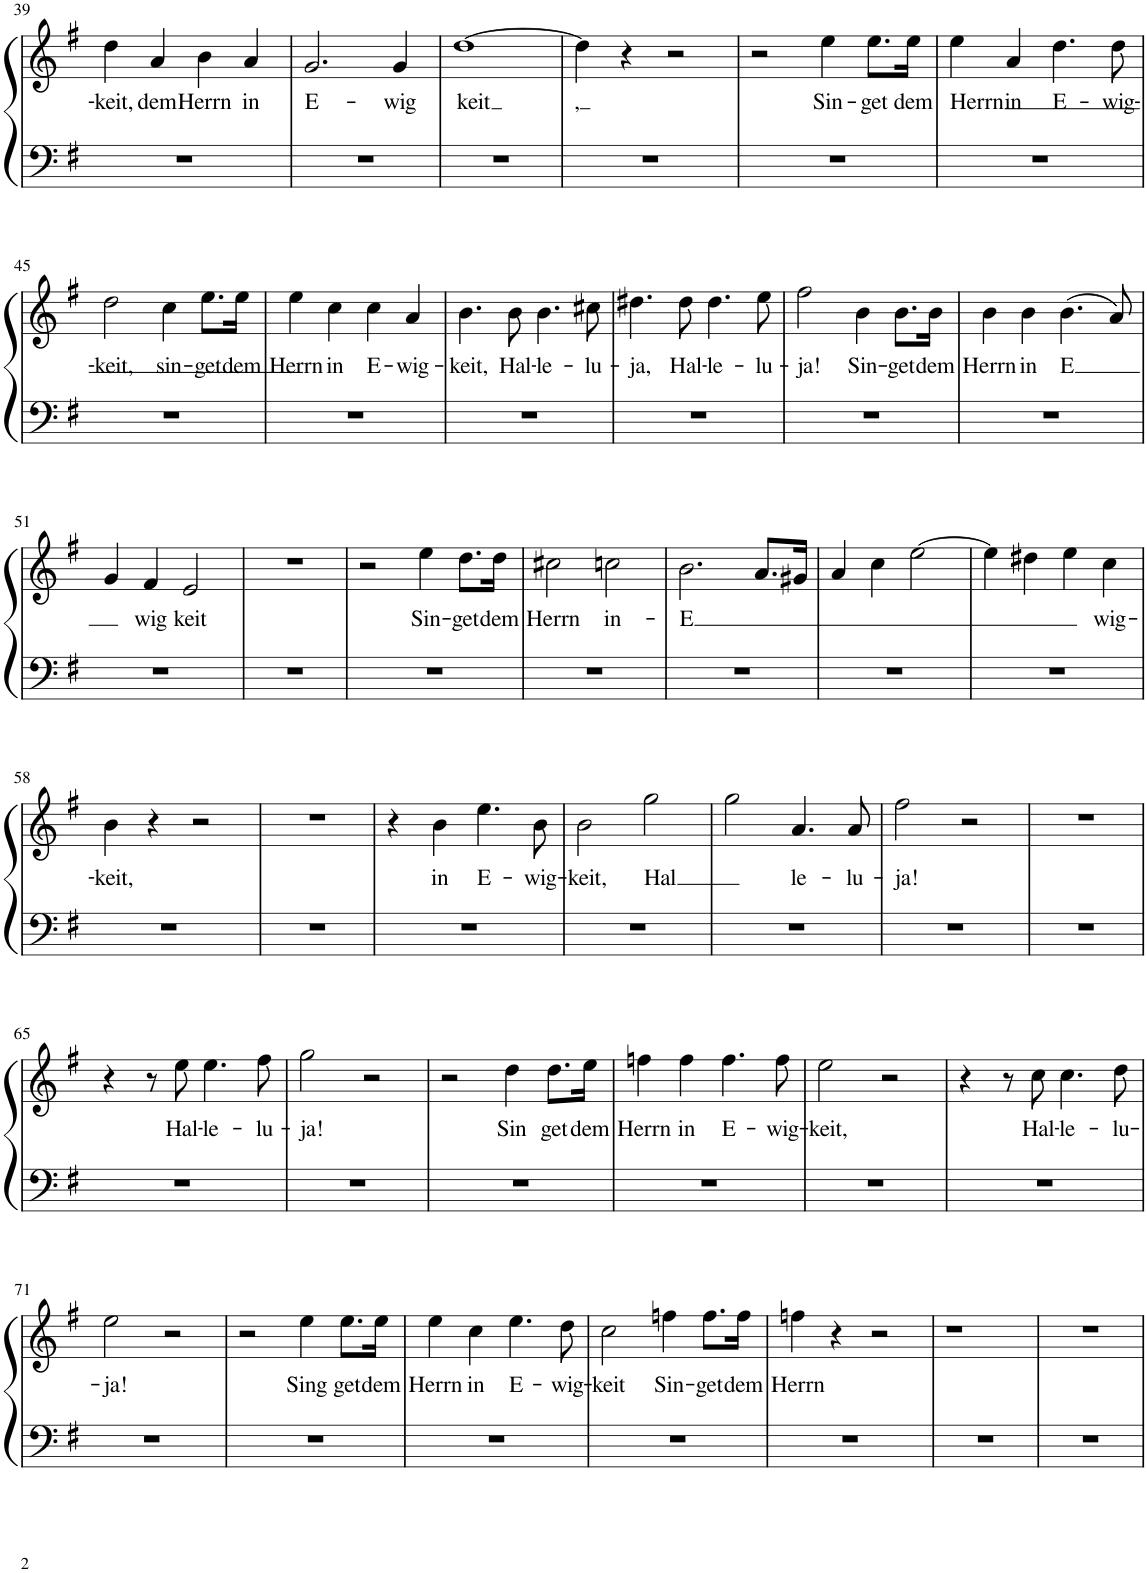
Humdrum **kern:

**kern	**kern	**text
*part1	*part1	*part1
*staff2	*staff1	*staff1
*I"Piano	*	*
*I'Pno.	*	*
!!LO:PB:g=z
*clefF4	*clefG2	*
*k[f#]	*k[f#]	*
*M2/2	*M2/2	*
*met(c|)	*met(c|)	*
=39	=39	=39
!	!	!LO:LY:b
1r	4dd\	-keit,
!	!	!LO:LY:b
.	4a/	dem
!	!	!LO:LY:b
.	4b\	Herrn
!	!	!LO:LY:b
.	4a/	in
=40	=40	=40
!	!	!LO:LY:b
1r	2.g/	E-
!	!	!LO:LY:b
.	4g/	-wig
=41	=41	=41
!	!	!LO:LY:b
1r	[1dd	keit
=42	=42	=42
!	!	!LO:LY:b
1r	4dd\]	,
.	4r	.
.	2r	.
=43	=43	=43
1r	2r	.
!	!	!LO:LY:b
.	4ee\	Sin-
!	!	!LO:LY:b
.	8.ee\L	-get
!	!	!LO:LY:b
.	16ee\Jk	dem
=44	=44	=44
!	!	!LO:LY:b
1r	4ee\	Herrn
!	!	!LO:LY:b
.	4a/	in
!	!	!LO:LY:b
.	4.dd\	E-
!	!	!LO:LY:b
.	8dd\	-wig-
!!LO:LB:g=z
=45	=45	=45
!	!	!LO:LY:b
1r	2dd\	-keit,
!	!	!LO:LY:b
.	4cc\	sin-
!	!	!LO:LY:b
.	8.ee\L	-get
!	!	!LO:LY:b
.	16ee\Jk	dem
=46	=46	=46
!	!	!LO:LY:b
1r	4ee\	Herrn
!	!	!LO:LY:b
.	4cc\	in
!	!	!LO:LY:b
.	4cc\	E-
!	!	!LO:LY:b
.	4a/	-wig-
=47	=47	=47
!	!	!LO:LY:b
1r	4.b\	-keit,
!	!	!LO:LY:b
.	8b\	Hal-
!	!	!LO:LY:b
.	4.b\	-le-
!	!	!LO:LY:b
.	8cc#X\	-lu-
=48	=48	=48
!	!	!LO:LY:b
1r	4.dd#X\	-ja,
!	!	!LO:LY:b
.	8dd#\	Hal-
!	!	!LO:LY:b
.	4.dd#\	-le-
!	!	!LO:LY:b
.	8ee\	-lu-
=49	=49	=49
!	!	!LO:LY:b
1r	2ff#\	-ja!
!	!	!LO:LY:b
.	4b\	-Sin-
!	!	!LO:LY:b
.	8.b\L	-get
!	!	!LO:LY:b
.	16b\Jk	dem
=50	=50	=50
!	!	!LO:LY:b
1r	4b\	Herrn
!	!	!LO:LY:b
.	4b\	in
!	!	!LO:LY:b
.	(4.b\	E
.	8a/)	.
!!LO:LB:g=z
=51	=51	=51
1r	4g/	.
!	!	!LO:LY:b
.	4f#/	wig
!	!	!LO:LY:b
.	2e/	keit
=52	=52	=52
1r	1r	.
=53	=53	=53
1r	2r	.
!	!	!LO:LY:b
.	4ee\	Sin-
!	!	!LO:LY:b
.	8.dd\L	-get
!	!	!LO:LY:b
.	16dd\Jk	dem
=54	=54	=54
!	!	!LO:LY:b
1r	2cc#X\	Herrn
!	!	!LO:LY:b
.	2ccn\	in-
=55	=55	=55
!	!	!LO:LY:b
1r	2.b\	-E
.	8.a/L	.
.	16g#X/Jk	.
=56	=56	=56
1r	4a/	.
.	4cc\	.
.	[2ee\	.
=57	=57	=57
1r	4ee\]	.
.	4dd#X\	.
.	4ee\	.
!	!	!LO:LY:b
.	4cc\	wig-
!!LO:LB:g=z
=58	=58	=58
!	!	!LO:LY:b
1r	4b\	-keit,
.	4r	.
.	2r	.
=59	=59	=59
1r	1r	.
=60	=60	=60
1r	4r	.
!	!	!LO:LY:b
.	4b\	in
!	!	!LO:LY:b
.	4.ee\	E-
!	!	!LO:LY:b
.	8b\	-wig-
=61	=61	=61
!	!	!LO:LY:b
1r	2b\	-keit,
!	!	!LO:LY:b
.	2gg\	-Hal
=62	=62	=62
1r	2gg\	.
!	!	!LO:LY:b
.	4.a/	le-
!	!	!LO:LY:b
.	8a/	-lu-
=63	=63	=63
!	!	!LO:LY:b
1r	2ff#\	-ja!
.	2r	.
=64	=64	=64
1r	1r	.
!!LO:LB:g=z
=65	=65	=65
1r	4r	.
.	8r	.
!	!	!LO:LY:b
.	8ee\	Hal-
!	!	!LO:LY:b
.	4.ee\	-le-
!	!	!LO:LY:b
.	8ff#\	-lu-
=66	=66	=66
!	!	!LO:LY:b
1r	2gg\	-ja!
.	2r	.
=67	=67	=67
1r	2r	.
!	!	!LO:LY:b
.	4dd\	Sin
!	!	!LO:LY:b
.	8.dd\L	get
!	!	!LO:LY:b
.	16ee\Jk	dem
=68	=68	=68
!	!	!LO:LY:b
1r	4ffn\	Herrn
!	!	!LO:LY:b
.	4ff\	in
!	!	!LO:LY:b
.	4.ff\	E-
!	!	!LO:LY:b
.	8ff\	-wig-
=69	=69	=69
!	!	!LO:LY:b
1r	2ee\	-keit,
.	2r	.
=70	=70	=70
1r	4r	.
.	8r	.
!	!	!LO:LY:b
.	8cc\	Hal-
!	!	!LO:LY:b
.	4.cc\	-le-
!	!	!LO:LY:b
.	8dd\	-lu-
!!LO:LB:g=z
=71	=71	=71
!	!	!LO:LY:b
1r	2ee\	-ja!
.	2r	.
=72	=72	=72
1r	2r	.
!	!	!LO:LY:b
.	4ee\	Sing
!	!	!LO:LY:b
.	8.ee\L	get
!	!	!LO:LY:b
.	16ee\Jk	dem
=73	=73	=73
!	!	!LO:LY:b
1r	4ee\	Herrn
!	!	!LO:LY:b
.	4cc\	in
!	!	!LO:LY:b
.	4.ee\	E-
!	!	!LO:LY:b
.	8dd\	-wig-
=74	=74	=74
!	!	!LO:LY:b
1r	2cc\	-keit
!	!	!LO:LY:b
.	4ffn\	Sin-
!	!	!LO:LY:b
.	8.ff\L	-get
!	!	!LO:LY:b
.	16ff\Jk	dem
=75	=75	=75
!	!	!LO:LY:b
1r	4ffn\	Herrn
.	4r	.
.	2r	.
=76	=76	=76
1r	1r	.
=77	=77	=77
1r	1r	.
=	=	=
*-	*-	*-
